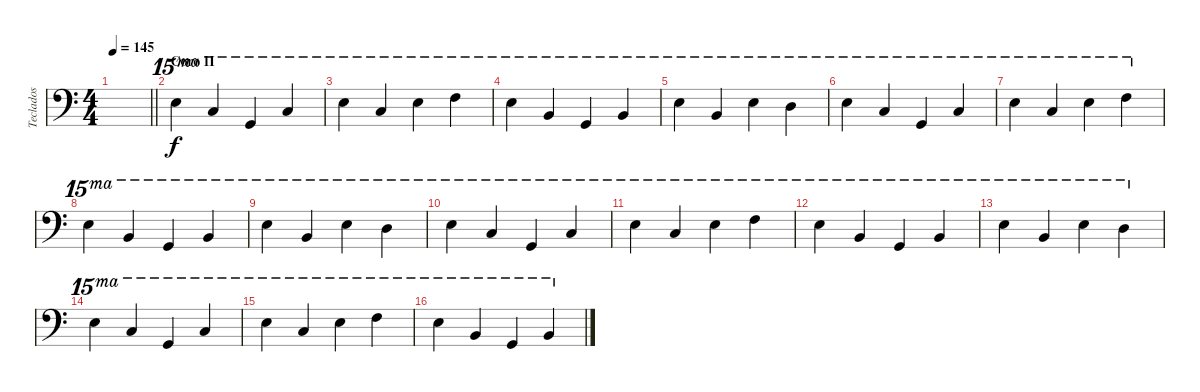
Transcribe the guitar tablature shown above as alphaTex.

\track ("Teclados" "Teclados") {instrument acousticgrandpiano}
\staff {score}
\tuning (E3 B2 G2 D2 A1 E1) {hide}
\ts (4 4)
\tempo 145
\clef f4
\barLineRight lightlight
\ks c
|
\section ("" "Coro II")
24.1.4{ot 15ma volume 15 instrument harpsichord} 20.1.4{ot 15ma} 20.2.4{ot 15ma} 20.1.4{ot 15ma} |
24.1.4{ot 15ma} 20.1.4{ot 15ma} 24.1.4{ot 15ma} 25.1.4{ot 15ma} |
24.1.4{ot 15ma} 24.2.4{ot 15ma} 24.3.4{ot 15ma} 24.2.4{ot 15ma} |
24.1.4{ot 15ma} 24.2.4{ot 15ma} 24.1.4{ot 15ma} 22.1.4{ot 15ma} |
24.1.4{ot 15ma} 20.1.4{ot 15ma} 20.2.4{ot 15ma} 20.1.4{ot 15ma} |
24.1.4{ot 15ma} 20.1.4{ot 15ma} 24.1.4{ot 15ma} 25.1.4{ot 15ma} |
24.1.4{ot 15ma} 24.2.4{ot 15ma} 24.3.4{ot 15ma} 24.2.4{ot 15ma} |
24.1.4{ot 15ma} 24.2.4{ot 15ma} 24.1.4{ot 15ma} 22.1.4{ot 15ma} |
24.1.4{ot 15ma} 20.1.4{ot 15ma} 20.2.4{ot 15ma} 20.1.4{ot 15ma} |
24.1.4{ot 15ma} 20.1.4{ot 15ma} 24.1.4{ot 15ma} 25.1.4{ot 15ma} |
24.1.4{ot 15ma} 24.2.4{ot 15ma} 24.3.4{ot 15ma} 24.2.4{ot 15ma} |
24.1.4{ot 15ma} 24.2.4{ot 15ma} 24.1.4{ot 15ma} 22.1.4{ot 15ma} |
24.1.4{ot 15ma} 20.1.4{ot 15ma} 20.2.4{ot 15ma} 20.1.4{ot 15ma} |
24.1.4{ot 15ma} 20.1.4{ot 15ma} 24.1.4{ot 15ma} 25.1.4{ot 15ma} |
24.1.4{ot 15ma} 24.2.4{ot 15ma} 24.3.4{ot 15ma} 24.2.4{ot 15ma}
